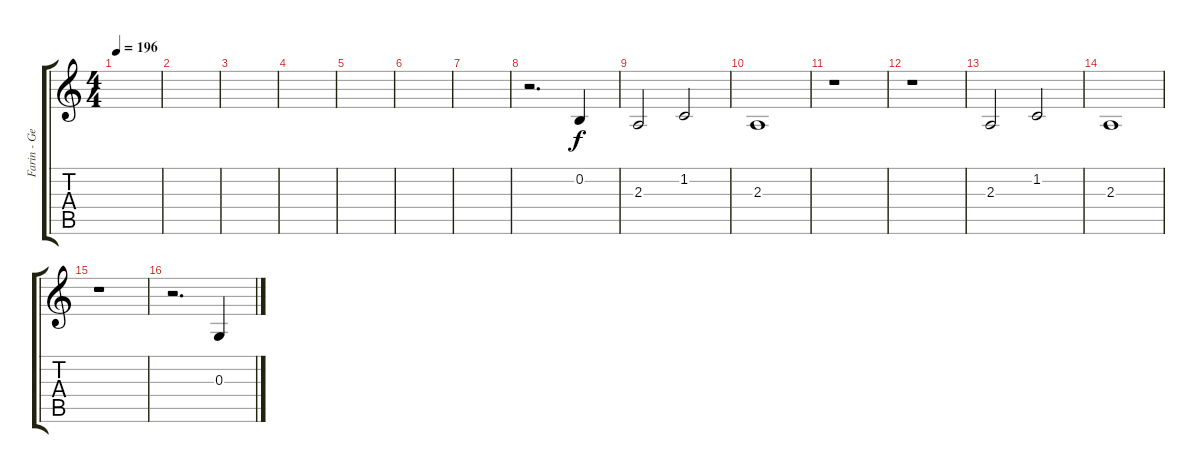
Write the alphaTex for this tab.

\track ("Farin - Gesang" "Farin - Ge") {instrument bassoon}
\staff {score tabs}
\tuning (E4 B3 G3 D3 A2 E2) {hide}
\ts (4 4)
\tempo 196
\clef g2
\ks c
|
|
|
|
|
|
|
r.2{d} 0.2.4 |
2.3.2 1.2.2 |
2.3.1 |
r.1 |
r.1 |
2.3.2 1.2.2 |
2.3.1 |
r.1 |
r.2{d} 0.3.4
